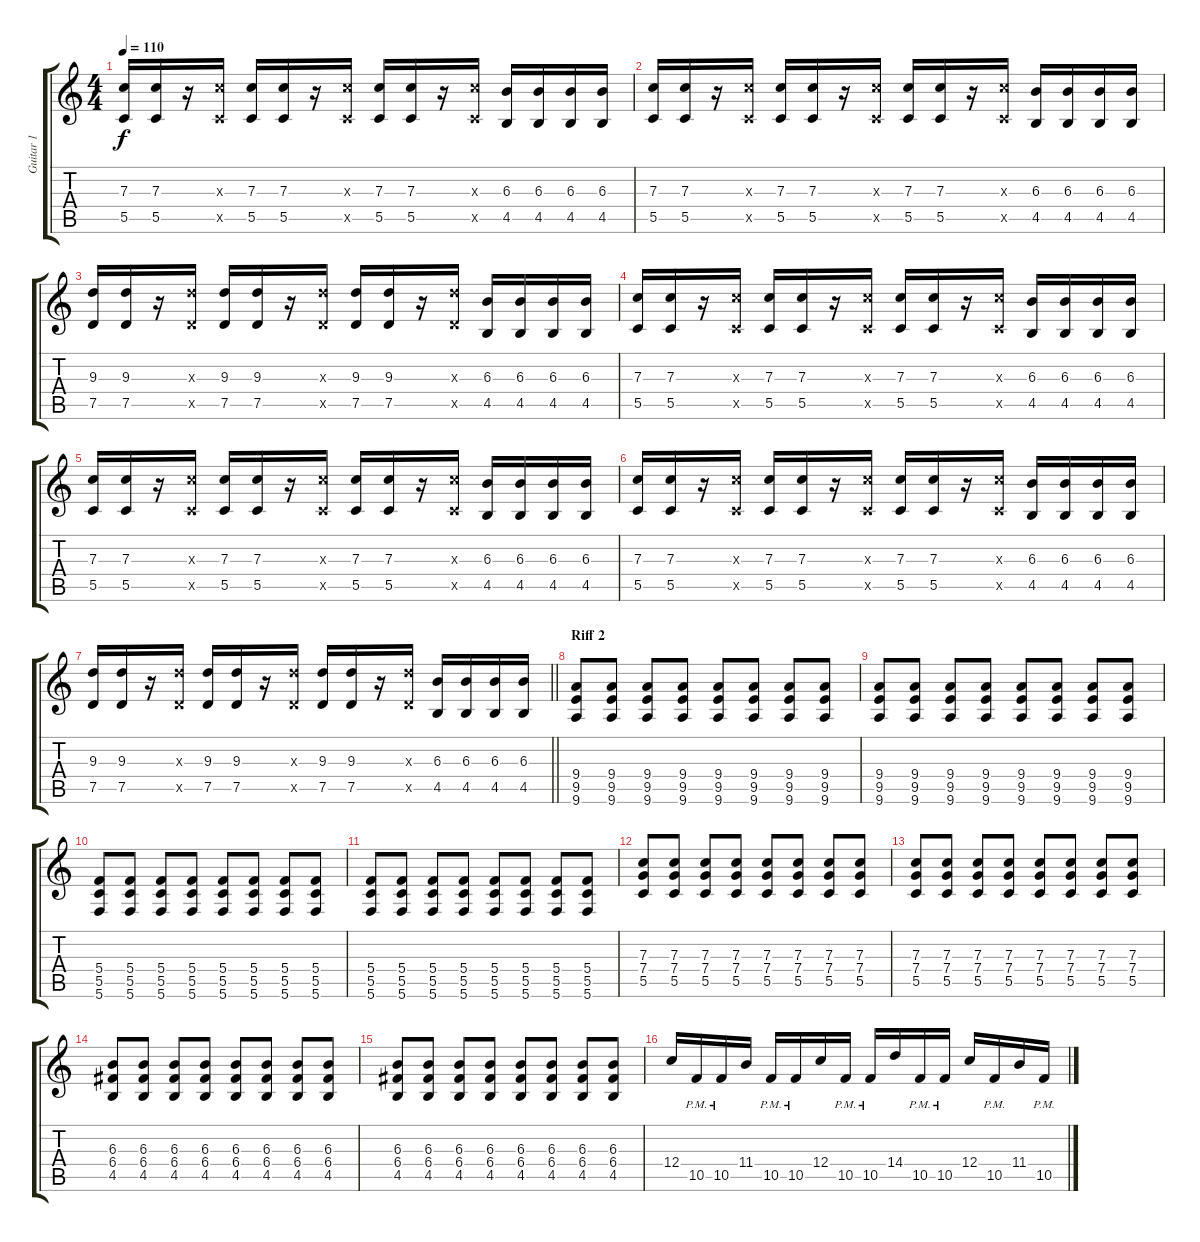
\track ("Guitar 1" "Guitar 1") {instrument distortionguitar}
\staff {score tabs}
\tuning (D4 A3 F3 C3 G2 C2) {hide}
\ts (4 4)
\tempo 110
\clef g2
\ks c
(7.3 5.5).16{dy f} (7.3 5.5).16 r.16 (7.3{x} 5.5{x}).16 (7.3 5.5).16 (7.3 5.5).16 r.16 (7.3{x} 5.5{x}).16 (7.3 5.5).16 (7.3 5.5).16 r.16 (7.3{x} 5.5{x}).16 (6.3 4.5).16 (6.3 4.5).16 (6.3 4.5).16 (6.3 4.5).16 |
(7.3 5.5).16 (7.3 5.5).16 r.16 (7.3{x} 5.5{x}).16 (7.3 5.5).16 (7.3 5.5).16 r.16 (7.3{x} 5.5{x}).16 (7.3 5.5).16 (7.3 5.5).16 r.16 (7.3{x} 5.5{x}).16 (6.3 4.5).16 (6.3 4.5).16 (6.3 4.5).16 (6.3 4.5).16 |
(9.3 7.5).16 (9.3 7.5).16 r.16 (9.3{x} 7.5{x}).16 (9.3 7.5).16 (9.3 7.5).16 r.16 (9.3{x} 7.5{x}).16 (9.3 7.5).16 (9.3 7.5).16 r.16 (9.3{x} 7.5{x}).16 (6.3 4.5).16 (6.3 4.5).16 (6.3 4.5).16 (6.3 4.5).16 |
(7.3 5.5).16 (7.3 5.5).16 r.16 (7.3{x} 5.5{x}).16 (7.3 5.5).16 (7.3 5.5).16 r.16 (7.3{x} 5.5{x}).16 (7.3 5.5).16 (7.3 5.5).16 r.16 (7.3{x} 5.5{x}).16 (6.3 4.5).16 (6.3 4.5).16 (6.3 4.5).16 (6.3 4.5).16 |
(7.3 5.5).16 (7.3 5.5).16 r.16 (7.3{x} 5.5{x}).16 (7.3 5.5).16 (7.3 5.5).16 r.16 (7.3{x} 5.5{x}).16 (7.3 5.5).16 (7.3 5.5).16 r.16 (7.3{x} 5.5{x}).16 (6.3 4.5).16 (6.3 4.5).16 (6.3 4.5).16 (6.3 4.5).16 |
(7.3 5.5).16 (7.3 5.5).16 r.16 (7.3{x} 5.5{x}).16 (7.3 5.5).16 (7.3 5.5).16 r.16 (7.3{x} 5.5{x}).16 (7.3 5.5).16 (7.3 5.5).16 r.16 (7.3{x} 5.5{x}).16 (6.3 4.5).16 (6.3 4.5).16 (6.3 4.5).16 (6.3 4.5).16 |
\barLineRight lightlight
(9.3 7.5).16 (9.3 7.5).16 r.16 (9.3{x} 7.5{x}).16 (9.3 7.5).16 (9.3 7.5).16 r.16 (9.3{x} 7.5{x}).16 (9.3 7.5).16 (9.3 7.5).16 r.16 (9.3{x} 7.5{x}).16 (6.3 4.5).16 (6.3 4.5).16 (6.3 4.5).16 (6.3 4.5).16 |
\section ("" "Riff 2")
(9.4 9.5 9.6).8 (9.4 9.5 9.6).8 (9.4 9.5 9.6).8 (9.4 9.5 9.6).8 (9.4 9.5 9.6).8 (9.4 9.5 9.6).8 (9.4 9.5 9.6).8 (9.4 9.5 9.6).8 |
(9.4 9.5 9.6).8 (9.4 9.5 9.6).8 (9.4 9.5 9.6).8 (9.4 9.5 9.6).8 (9.4 9.5 9.6).8 (9.4 9.5 9.6).8 (9.4 9.5 9.6).8 (9.4 9.5 9.6).8 |
(5.4 5.5 5.6).8 (5.4 5.5 5.6).8 (5.4 5.5 5.6).8 (5.4 5.5 5.6).8 (5.4 5.5 5.6).8 (5.4 5.5 5.6).8 (5.4 5.5 5.6).8 (5.4 5.5 5.6).8 |
(5.4 5.5 5.6).8 (5.4 5.5 5.6).8 (5.4 5.5 5.6).8 (5.4 5.5 5.6).8 (5.4 5.5 5.6).8 (5.4 5.5 5.6).8 (5.4 5.5 5.6).8 (5.4 5.5 5.6).8 |
(7.3 7.4 5.5).8 (7.3 7.4 5.5).8 (7.3 7.4 5.5).8 (7.3 7.4 5.5).8 (7.3 7.4 5.5).8 (7.3 7.4 5.5).8 (7.3 7.4 5.5).8 (7.3 7.4 5.5).8 |
(7.3 7.4 5.5).8 (7.3 7.4 5.5).8 (7.3 7.4 5.5).8 (7.3 7.4 5.5).8 (7.3 7.4 5.5).8 (7.3 7.4 5.5).8 (7.3 7.4 5.5).8 (7.3 7.4 5.5).8 |
(6.3 6.4 4.5).8 (6.3 6.4 4.5).8 (6.3 6.4 4.5).8 (6.3 6.4 4.5).8 (6.3 6.4 4.5).8 (6.3 6.4 4.5).8 (6.3 6.4 4.5).8 (6.3 6.4 4.5).8 |
(6.3 6.4 4.5).8 (6.3 6.4 4.5).8 (6.3 6.4 4.5).8 (6.3 6.4 4.5).8 (6.3 6.4 4.5).8 (6.3 6.4 4.5).8 (6.3 6.4 4.5).8 (6.3 6.4 4.5).8 |
12.4.16 10.5{pm}.16 10.5{pm}.16 11.4.16 10.5{pm}.16 10.5{pm}.16 12.4.16 10.5{pm}.16 10.5{pm}.16 14.4.16 10.5{pm}.16 10.5{pm}.16 12.4.16 10.5{pm}.16 11.4.16 10.5{pm}.16
